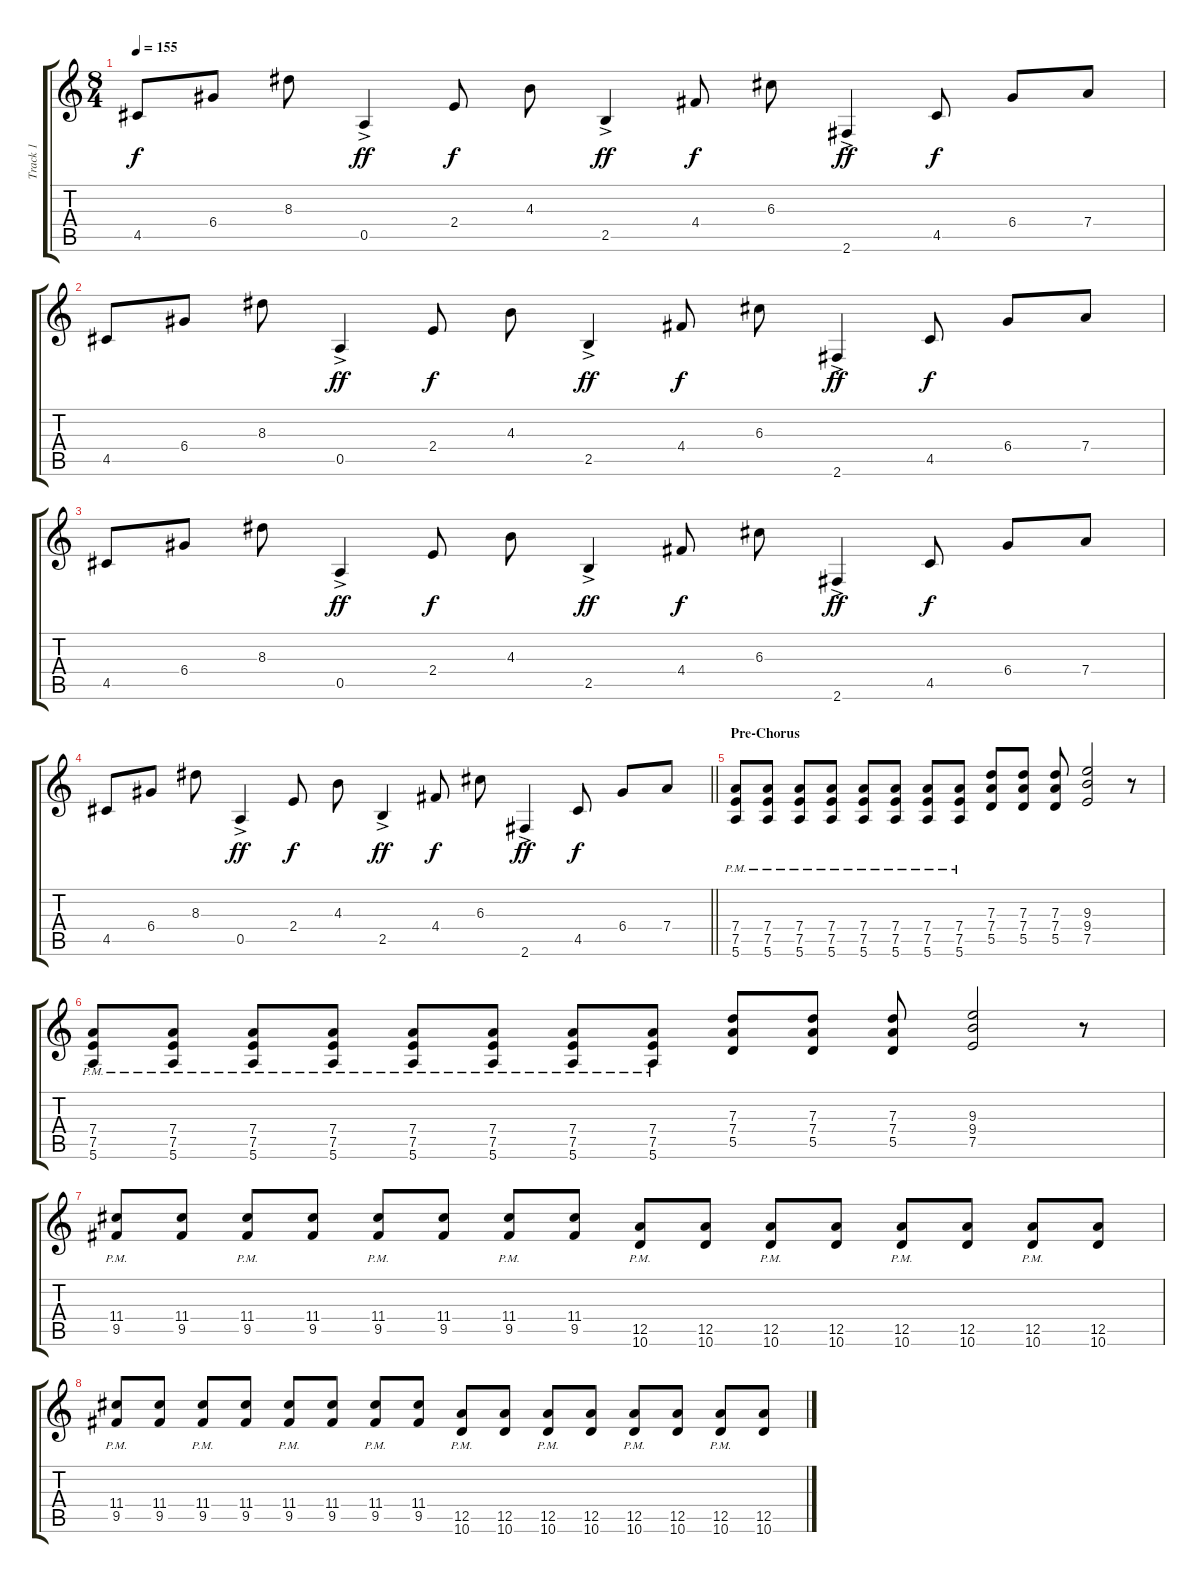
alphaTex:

\track ("Track 1" "Track 1") {instrument electricguitarclean}
\staff {score tabs}
\tuning (E4 B3 G3 D3 A2 E2) {hide}
\ts (8 4)
\tempo 155
\clef g2
\ks c
4.5.8{dy f} 6.4.8 8.3.8 0.5{ac}.4{dy ff} 2.4.8{dy f} 4.3.8 2.5{ac}.4{dy ff} 4.4.8{dy f} 6.3.8 2.6{ac}.4{dy ff} 4.5.8{dy f} 6.4.8 7.4.8 |
4.5.8 6.4.8 8.3.8 0.5{ac}.4{dy ff} 2.4.8{dy f} 4.3.8 2.5{ac}.4{dy ff} 4.4.8{dy f} 6.3.8 2.6{ac}.4{dy ff} 4.5.8{dy f} 6.4.8 7.4.8 |
4.5.8 6.4.8 8.3.8 0.5{ac}.4{dy ff} 2.4.8{dy f} 4.3.8 2.5{ac}.4{dy ff} 4.4.8{dy f} 6.3.8 2.6{ac}.4{dy ff} 4.5.8{dy f} 6.4.8 7.4.8 |
\barLineRight lightlight
4.5.8 6.4.8 8.3.8 0.5{ac}.4{dy ff} 2.4.8{dy f} 4.3.8 2.5{ac}.4{dy ff} 4.4.8{dy f} 6.3.8 2.6{ac}.4{dy ff} 4.5.8{dy f} 6.4.8 7.4.8 |
\section ("" "Pre-Chorus")
(7.4{pm} 7.5{pm} 5.6{pm}).8 (7.4{pm} 7.5{pm} 5.6{pm}).8 (7.4{pm} 7.5{pm} 5.6{pm}).8 (7.4{pm} 7.5{pm} 5.6{pm}).8 (7.4{pm} 7.5{pm} 5.6{pm}).8 (7.4{pm} 7.5{pm} 5.6{pm}).8 (7.4{pm} 7.5{pm} 5.6{pm}).8 (7.4{pm} 7.5{pm} 5.6{pm}).8 (7.3 7.4 5.5).8 (7.3 7.4 5.5).8 (7.3 7.4 5.5).8 (9.3 9.4 7.5).2 r.8 |
(7.4{pm} 7.5{pm} 5.6{pm}).8 (7.4{pm} 7.5{pm} 5.6{pm}).8 (7.4{pm} 7.5{pm} 5.6{pm}).8 (7.4{pm} 7.5{pm} 5.6{pm}).8 (7.4{pm} 7.5{pm} 5.6{pm}).8 (7.4{pm} 7.5{pm} 5.6{pm}).8 (7.4{pm} 7.5{pm} 5.6{pm}).8 (7.4{pm} 7.5{pm} 5.6{pm}).8 (7.3 7.4 5.5).8 (7.3 7.4 5.5).8 (7.3 7.4 5.5).8 (9.3 9.4 7.5).2 r.8 |
(11.4{pm} 9.5{pm}).8 (11.4 9.5).8 (11.4{pm} 9.5{pm}).8 (11.4 9.5).8 (11.4{pm} 9.5{pm}).8 (11.4 9.5).8 (11.4{pm} 9.5{pm}).8 (11.4 9.5).8 (12.5{pm} 10.6{pm}).8 (12.5 10.6).8 (12.5{pm} 10.6{pm}).8 (12.5 10.6).8 (12.5{pm} 10.6{pm}).8 (12.5 10.6).8 (12.5{pm} 10.6{pm}).8 (12.5 10.6).8 |
(11.4{pm} 9.5{pm}).8 (11.4 9.5).8 (11.4{pm} 9.5{pm}).8 (11.4 9.5).8 (11.4{pm} 9.5{pm}).8 (11.4 9.5).8 (11.4{pm} 9.5{pm}).8 (11.4 9.5).8 (12.5{pm} 10.6{pm}).8 (12.5 10.6).8 (12.5{pm} 10.6{pm}).8 (12.5 10.6).8 (12.5{pm} 10.6{pm}).8 (12.5 10.6).8 (12.5{pm} 10.6{pm}).8 (12.5 10.6).8
